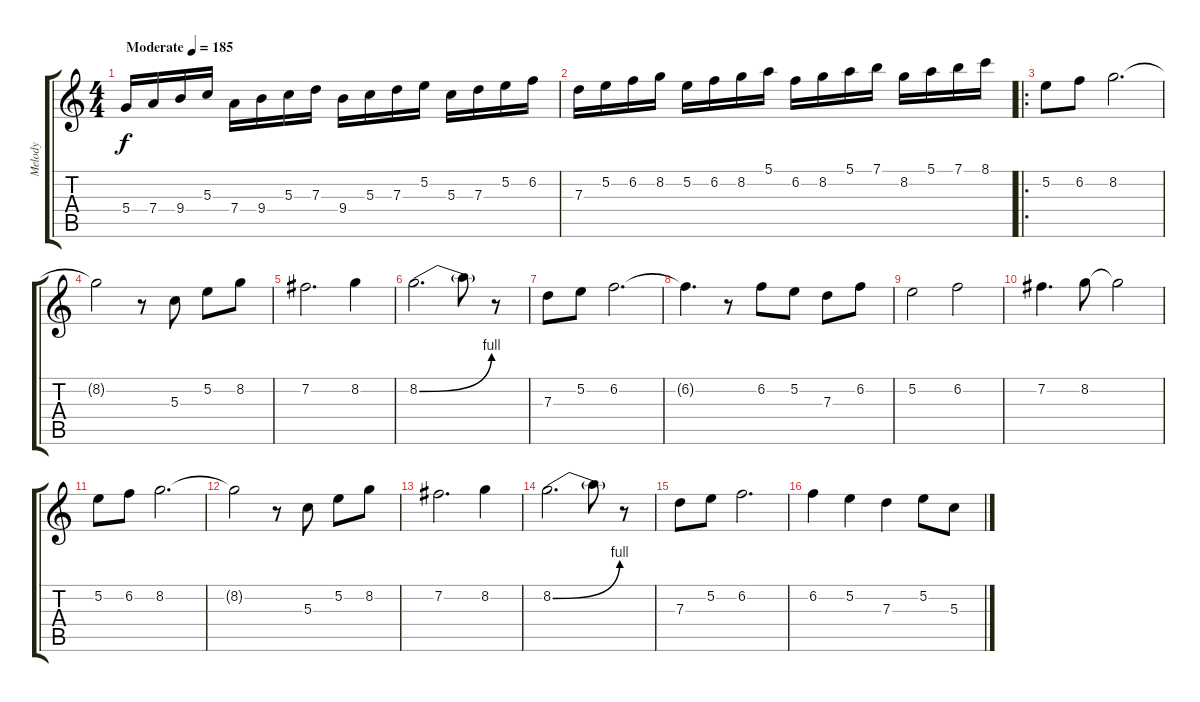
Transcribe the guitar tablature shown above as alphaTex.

\track ("Melody" "Melody") {instrument distortionguitar}
\staff {score tabs}
\tuning (E4 B3 G3 D3 A2 E2) {hide}
\ts (4 4)
\tempo (185 "Moderate")
\clef g2
\ks c
5.4.16{dy f instrument distortionguitar} 7.4.16 9.4.16 5.3.16 7.4.16 9.4.16 5.3.16 7.3.16 9.4.16 5.3.16 7.3.16 5.2.16 5.3.16 7.3.16 5.2.16 6.2.16 |
7.3.16 5.2.16 6.2.16 8.2.16 5.2.16 6.2.16 8.2.16 5.1.16 6.2.16 8.2.16 5.1.16 7.1.16 8.2.16 5.1.16 7.1.16 8.1.16 |
\ro
5.2.8 6.2.8 8.2.2{d} |
8.2{t}.2 r.8 5.3.8 5.2.8 8.2.8 |
7.2.2{d} 8.2.4 |
8.2{be (bend 0 0 60 4)}.2{d} 8.2{t}.8 r.8 |
7.3.8 5.2.8 6.2.2{d} |
6.2{t}.4{d} r.8 6.2.8 5.2.8 7.3.8 6.2.8 |
5.2.2 6.2.2 |
7.2.4{d} 8.2.8 8.2{t}.2 |
5.2.8 6.2.8 8.2.2{d} |
8.2{t}.2 r.8 5.3.8 5.2.8 8.2.8 |
7.2.2{d} 8.2.4 |
8.2{be (bend 0 0 60 4)}.2{d} 8.2{t}.8 r.8 |
7.3.8 5.2.8 6.2.2{d} |
6.2.4 5.2.4 7.3.4 5.2.8 5.3.8
